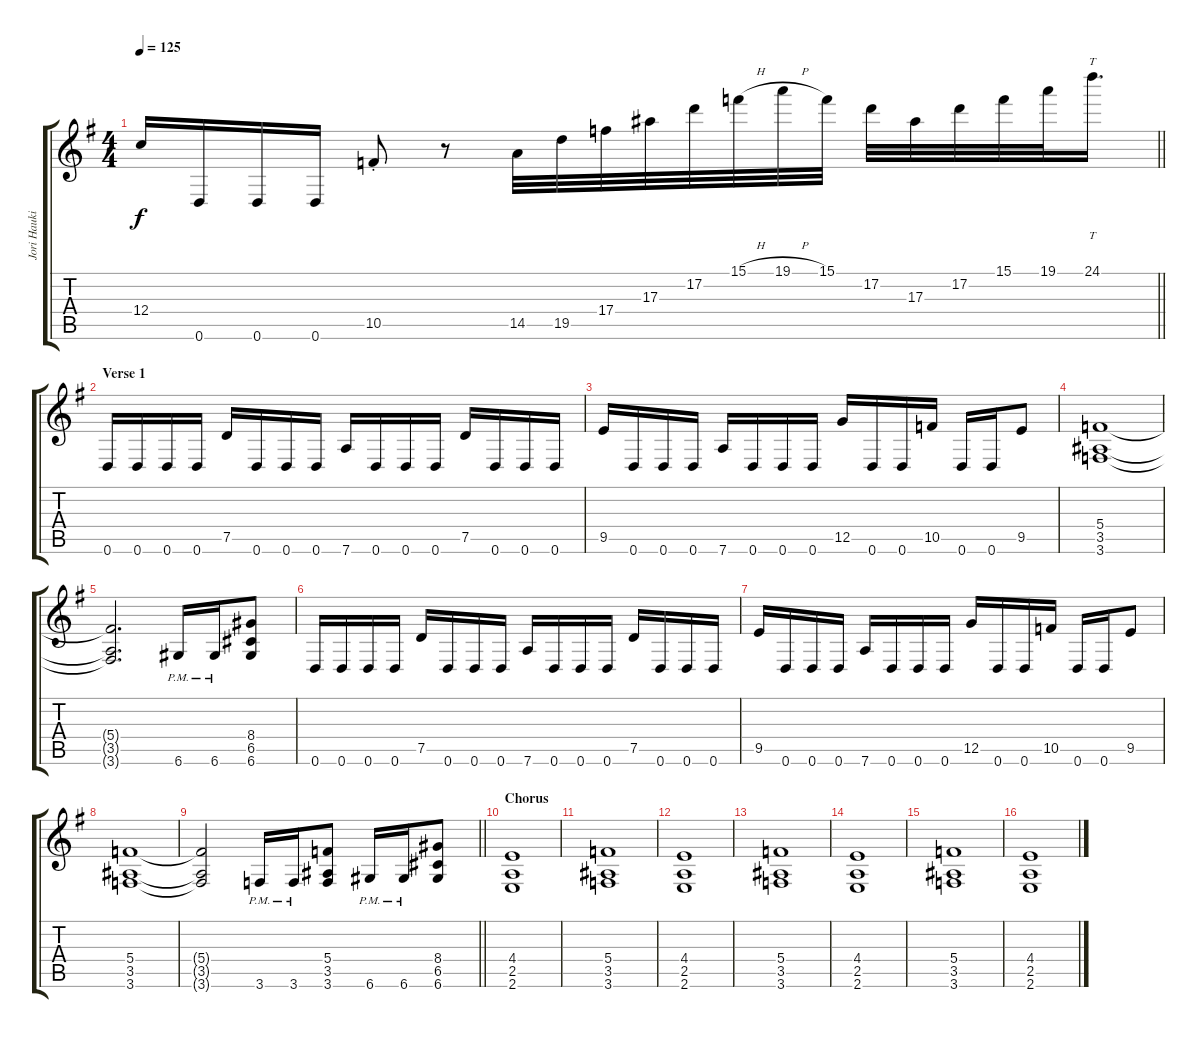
\track ("Jori Haukio (guitar)" "Jori Hauki") {instrument distortionguitar}
\staff {score tabs}
\tuning (D4 A3 F3 C3 G2 D2) {hide}
\ts (4 4)
\tempo 125
\clef g2
\barLineRight lightlight
\ks g
12.4.16{dy f} 0.6.16 0.6.16 0.6.16 10.5{st}.8 r.8 14.5.32 19.5.32 17.4.32 17.3.32 17.2.32 15.1{h}.32 19.1{h}.32 15.1.32 17.2.32 17.3.32 17.2.32 15.1.32 19.1.32 24.1.16{tt d} |
\section ("" "Verse 1")
0.6.16 0.6.16 0.6.16 0.6.16 7.5.16 0.6.16 0.6.16 0.6.16 7.6.16 0.6.16 0.6.16 0.6.16 7.5.16 0.6.16 0.6.16 0.6.16 |
9.5.16 0.6.16 0.6.16 0.6.16 7.6.16 0.6.16 0.6.16 0.6.16 12.5.16 0.6.16 0.6.16 10.5.16 0.6.16 0.6.16 9.5.8 |
(5.4 3.5 3.6).1 |
(5.4{t} 3.5{t} 3.6{t}).2{d} 6.6{pm}.16 6.6{pm}.16 (8.4 6.5 6.6).8 |
0.6.16 0.6.16 0.6.16 0.6.16 7.5.16 0.6.16 0.6.16 0.6.16 7.6.16 0.6.16 0.6.16 0.6.16 7.5.16 0.6.16 0.6.16 0.6.16 |
9.5.16 0.6.16 0.6.16 0.6.16 7.6.16 0.6.16 0.6.16 0.6.16 12.5.16 0.6.16 0.6.16 10.5.16 0.6.16 0.6.16 9.5.8 |
(5.4 3.5 3.6).1 |
\barLineRight lightlight
(5.4{t} 3.5{t} 3.6{t}).2 3.6{pm}.16 3.6{pm}.16 (5.4 3.5 3.6).8 6.6{pm}.16 6.6{pm}.16 (8.4 6.5 6.6).8 |
\section ("" "Chorus")
\ks eminor
(4.4 2.5 2.6).1 |
(5.4 3.5 3.6).1 |
(4.4 2.5 2.6).1 |
(5.4 3.5 3.6).1 |
(4.4 2.5 2.6).1 |
(5.4 3.5 3.6).1 |
(4.4 2.5 2.6).1
